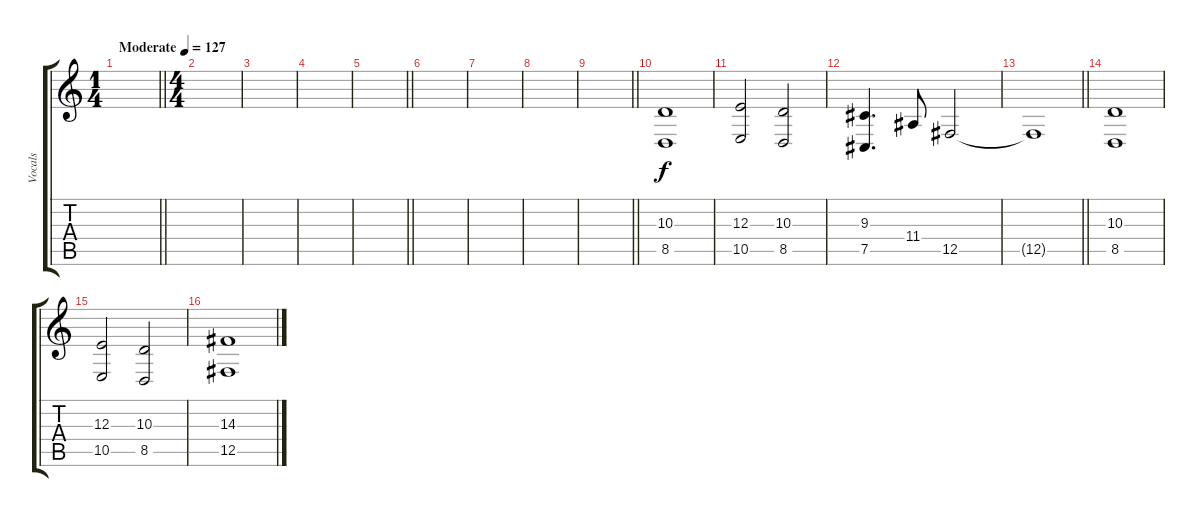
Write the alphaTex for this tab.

\track ("Vocals" "Vocals") {instrument voiceoohs}
\staff {score tabs}
\tuning (Db4 Ab3 E3 B2 Gb2 B1) {hide}
\ts (1 4)
\tempo (127 "Moderate")
\clef g2
\barLineRight lightlight
\ks c
|
\ts (4 4)
|
|
|
\barLineRight lightlight
|
|
|
|
\barLineRight lightlight
|
(10.3 8.5).1 |
(12.3 10.5).2 (10.3 8.5).2 |
(9.3 7.5).4{d} 11.4.8 12.5.2 |
\barLineRight lightlight
12.5{t}.1 |
(10.3 8.5).1 |
(12.3 10.5).2 (10.3 8.5).2 |
(14.3 12.5).1
